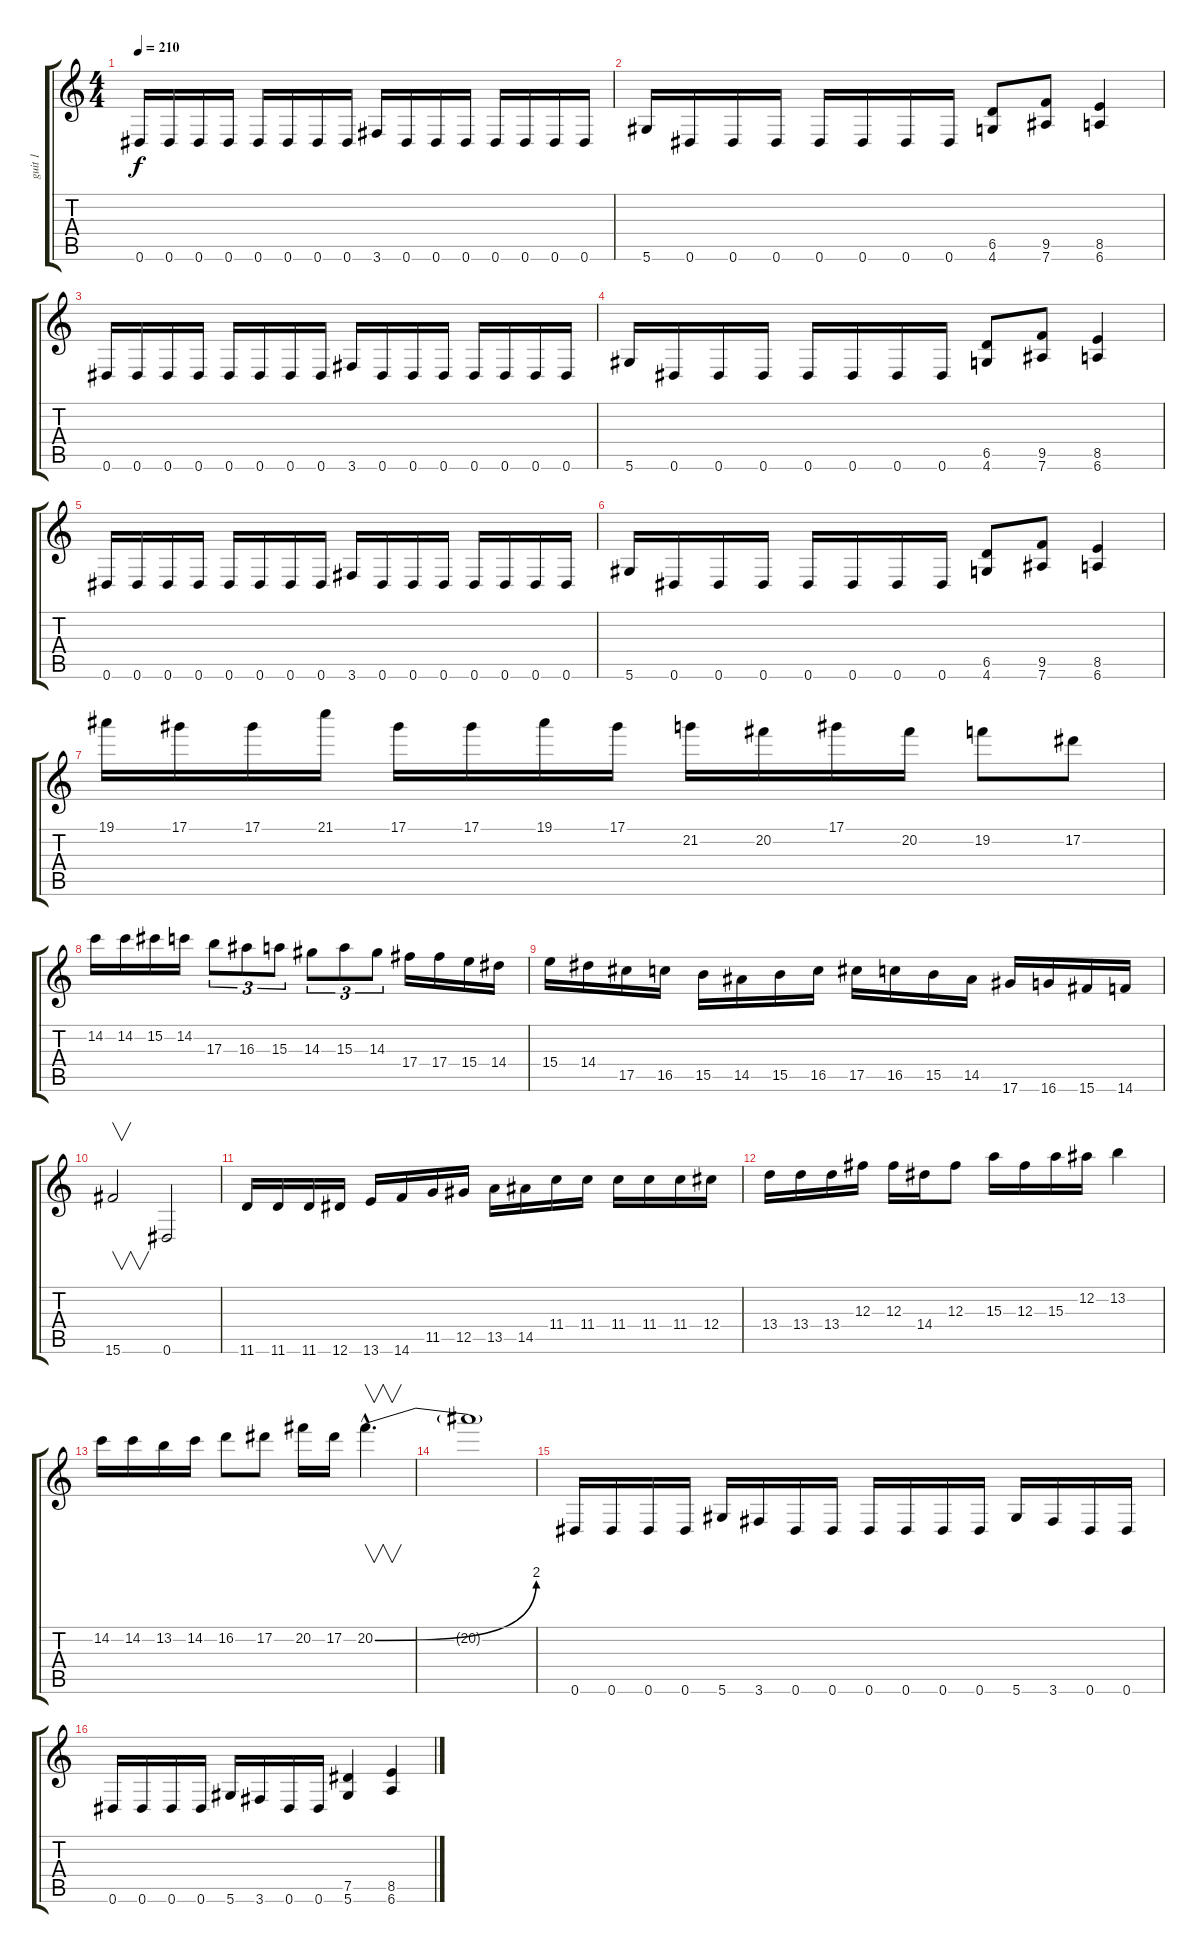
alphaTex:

\track ("guit 1" "guit 1") {instrument distortionguitar}
\staff {score tabs}
\tuning (Eb4 Bb3 Gb3 Db3 Ab2 Eb2) {hide}
\ts (4 4)
\tempo 210
\clef g2
\ks c
0.6.16{dy f} 0.6.16 0.6.16 0.6.16 0.6.16 0.6.16 0.6.16 0.6.16 3.6.16 0.6.16 0.6.16 0.6.16 0.6.16 0.6.16 0.6.16 0.6.16 |
5.6.16 0.6.16 0.6.16 0.6.16 0.6.16 0.6.16 0.6.16 0.6.16 (6.5 4.6).8 (9.5 7.6).8 (8.5 6.6).4 |
0.6.16 0.6.16 0.6.16 0.6.16 0.6.16 0.6.16 0.6.16 0.6.16 3.6.16 0.6.16 0.6.16 0.6.16 0.6.16 0.6.16 0.6.16 0.6.16 |
5.6.16 0.6.16 0.6.16 0.6.16 0.6.16 0.6.16 0.6.16 0.6.16 (6.5 4.6).8 (9.5 7.6).8 (8.5 6.6).4 |
0.6.16 0.6.16 0.6.16 0.6.16 0.6.16 0.6.16 0.6.16 0.6.16 3.6.16 0.6.16 0.6.16 0.6.16 0.6.16 0.6.16 0.6.16 0.6.16 |
5.6.16 0.6.16 0.6.16 0.6.16 0.6.16 0.6.16 0.6.16 0.6.16 (6.5 4.6).8 (9.5 7.6).8 (8.5 6.6).4 |
19.1.16{volume 16} 17.1.16 17.1.16 21.1.16 17.1.16 17.1.16 19.1.16 17.1.16 21.2.16 20.2.16 17.1.16 20.2.16 19.2.8 17.2.8 |
14.2.16 14.2.16 15.2.16 14.2.16 17.3.8{tu (3 2)} 16.3.8{tu (3 2)} 15.3.8{tu (3 2)} 14.3.8{tu (3 2)} 15.3.8{tu (3 2)} 14.3.8{tu (3 2)} 17.4.16 17.4.16 15.4.16 14.4.16 |
15.4.16 14.4.16 17.5.16 16.5.16 15.5.16 14.5.16 15.5.16 16.5.16 17.5.16 16.5.16 15.5.16 14.5.16 17.6.16 16.6.16 15.6.16 14.6.16 |
15.6.2{v} 0.6.2 |
11.6.16 11.6.16 11.6.16 12.6.16 13.6.16 14.6.16 11.5.16 12.5.16 13.5.16 14.5.16 11.4.16 11.4.16 11.4.16 11.4.16 11.4.16 12.4.16 |
13.4.16 13.4.16 13.4.16 12.3.16 12.3.16 14.4.16 12.3.8 15.3.16 12.3.16 15.3.16 12.2.16 13.2.4 |
14.2.16 14.2.16 13.2.16 14.2.16 16.2.8 17.2.8 20.2.16 17.2.16 20.2{be (bend 0 0 60 8) hac}.4{v d} |
20.2{t}.1 |
0.6.16{volume 13} 0.6.16 0.6.16 0.6.16 5.6.16 3.6.16 0.6.16 0.6.16 0.6.16 0.6.16 0.6.16 0.6.16 5.6.16 3.6.16 0.6.16 0.6.16 |
0.6.16 0.6.16 0.6.16 0.6.16 5.6.16 3.6.16 0.6.16 0.6.16 (7.5 5.6).4 (8.5 6.6).4
